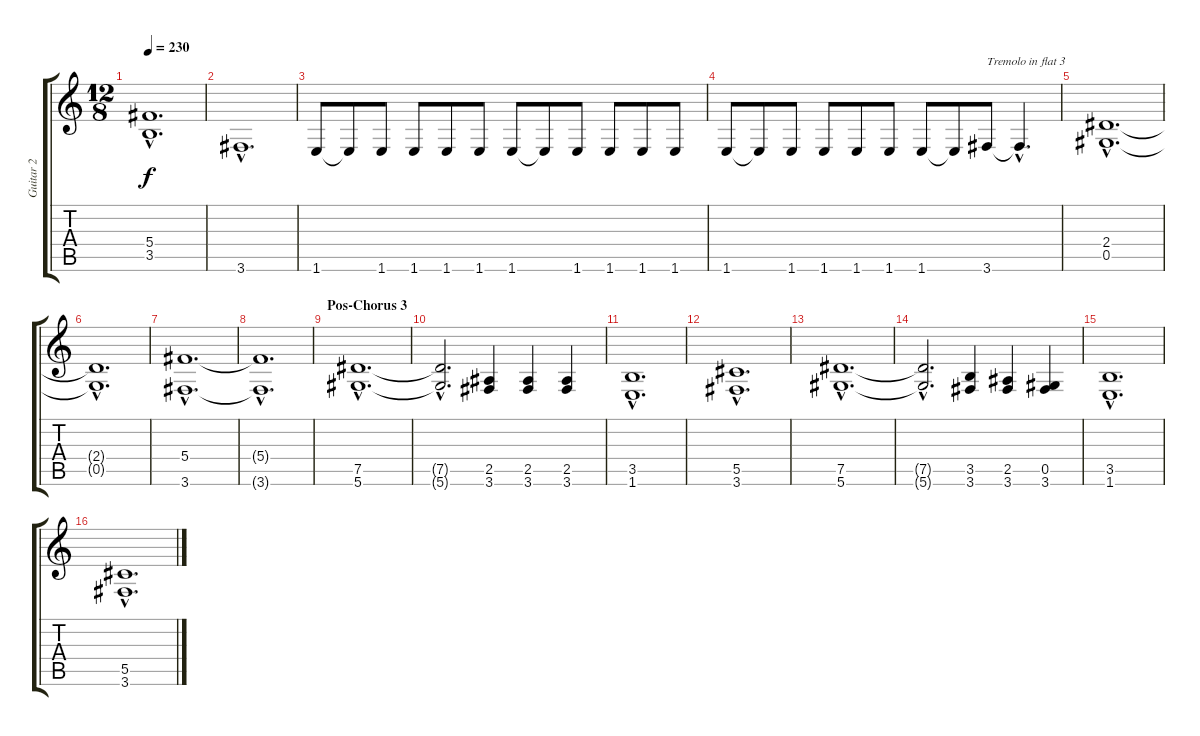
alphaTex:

\track ("Guitar 2" "Guitar 2") {instrument distortionguitar}
\staff {score tabs}
\tuning (Eb4 Bb3 Gb3 Db3 Ab2 Eb2) {hide}
\ts (12 8)
\tempo 230
\clef g2
\ks c
(5.4{hac} 3.5{hac}).1{d dy f} |
3.6{hac}.1{d} |
1.6.8 1.6{t}.8 1.6.8 1.6.8 1.6.8 1.6.8 1.6.8 1.6{t}.8 1.6.8 1.6.8 1.6.8 1.6.8 |
1.6.8 1.6{t}.8 1.6.8 1.6.8 1.6.8 1.6.8 1.6.8 1.6{t}.8 3.6.8{txt "Tremolo in flat 3"} 3.6{hac t}.4{d} |
(2.4{hac} 0.5{hac}).1{d} |
(2.4{hac t} 0.5{hac t}).1{d} |
(5.4{hac} 3.6{hac}).1{d} |
(5.4{hac t} 3.6{hac t}).1{d} |
\section ("" "Pos-Chorus 3")
(7.5{hac} 5.6{hac}).1{d} |
(7.5{hac t} 5.6{hac t}).2{d} (2.5 3.6).4 (2.5 3.6).4 (2.5 3.6).4 |
(3.5{hac} 1.6{hac}).1{d} |
(5.5{hac} 3.6{hac}).1{d} |
(7.5{hac} 5.6{hac}).1{d} |
(7.5{hac t} 5.6{hac t}).2{d} (3.5 3.6).4 (2.5 3.6).4 (0.5 3.6).4 |
(3.5{hac} 1.6{hac}).1{d} |
(5.5{hac} 3.6{hac}).1{d}
